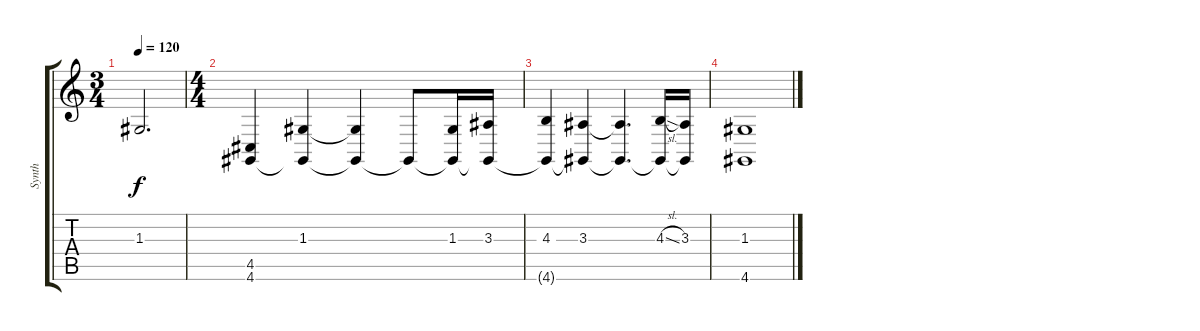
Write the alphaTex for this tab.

\track ("Synth" "Synth") {instrument stringensemble1}
\staff {score tabs}
\tuning (E4 B3 G3 D3 A2 E2) {hide}
\ts (3 4)
\tempo 120
\clef g2
\ks c
1.3{t}.2{d dy f} |
\ts (4 4)
(4.5 4.6).4 (1.3 4.6{t}).4 (1.3{t} 4.6{t}).4 4.6{t}.8 (1.3 4.6{t}).16 (3.3 4.6{t}).16 |
(4.3 4.6{t}).4 (3.3 4.6{t}).4 (3.3{t} 4.6{t}).4{d} (4.3{sl} 4.6{t}).16 (3.3 4.6{t}).16 |
(1.3 4.6).1
